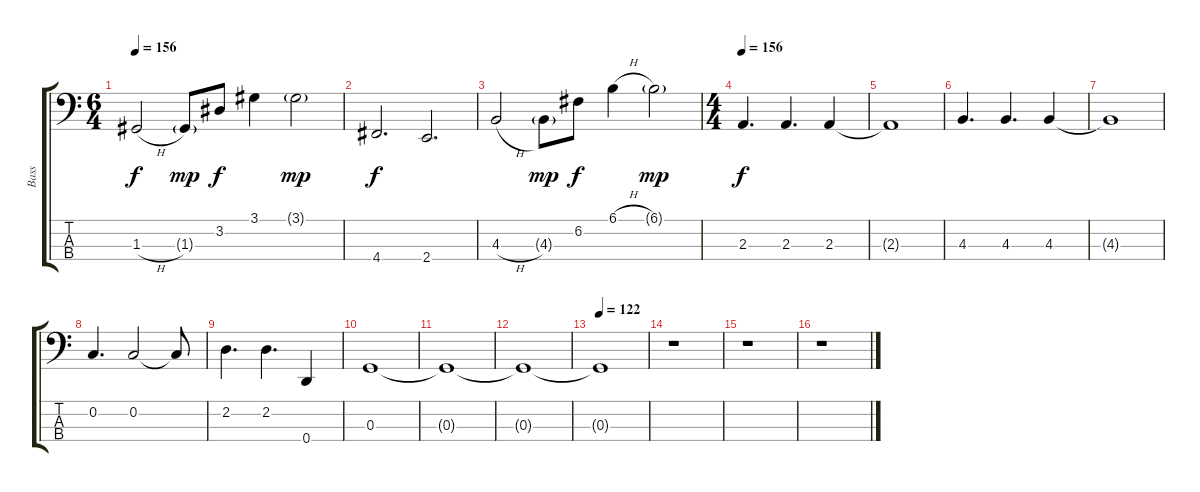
\track ("Bass" "Bass") {instrument electricbassfinger}
\staff {score tabs}
\tuning (F2 C2 G1 D1) {hide}
\ts (6 4)
\tempo 156
\clef f4
\ks c
1.3{h}.2{dy f} 1.3{g}.8{dy mp} 3.2.8{dy f} 3.1.4 3.1{g}.2{dy mp} |
4.4.2{d dy f} 2.4.2{d} |
4.3{h}.2 4.3{g}.8{dy mp} 6.2.8{dy f} 6.1{h}.4 6.1{g}.2{dy mp} |
\ts (4 4)
\tempo 156
2.3.4{d dy f} 2.3.4{d} 2.3.4 |
2.3{t}.1 |
4.3.4{d} 4.3.4{d} 4.3.4 |
4.3{t}.1 |
0.2.4{d} 0.2.2 0.2{t}.8 |
2.2.4{d} 2.2.4{d} 0.4.4 |
0.3.1 |
0.3{t}.1 |
0.3{t}.1 |
\tempo 122
0.3{t}.1 |
r.1 |
r.1 |
r.1
